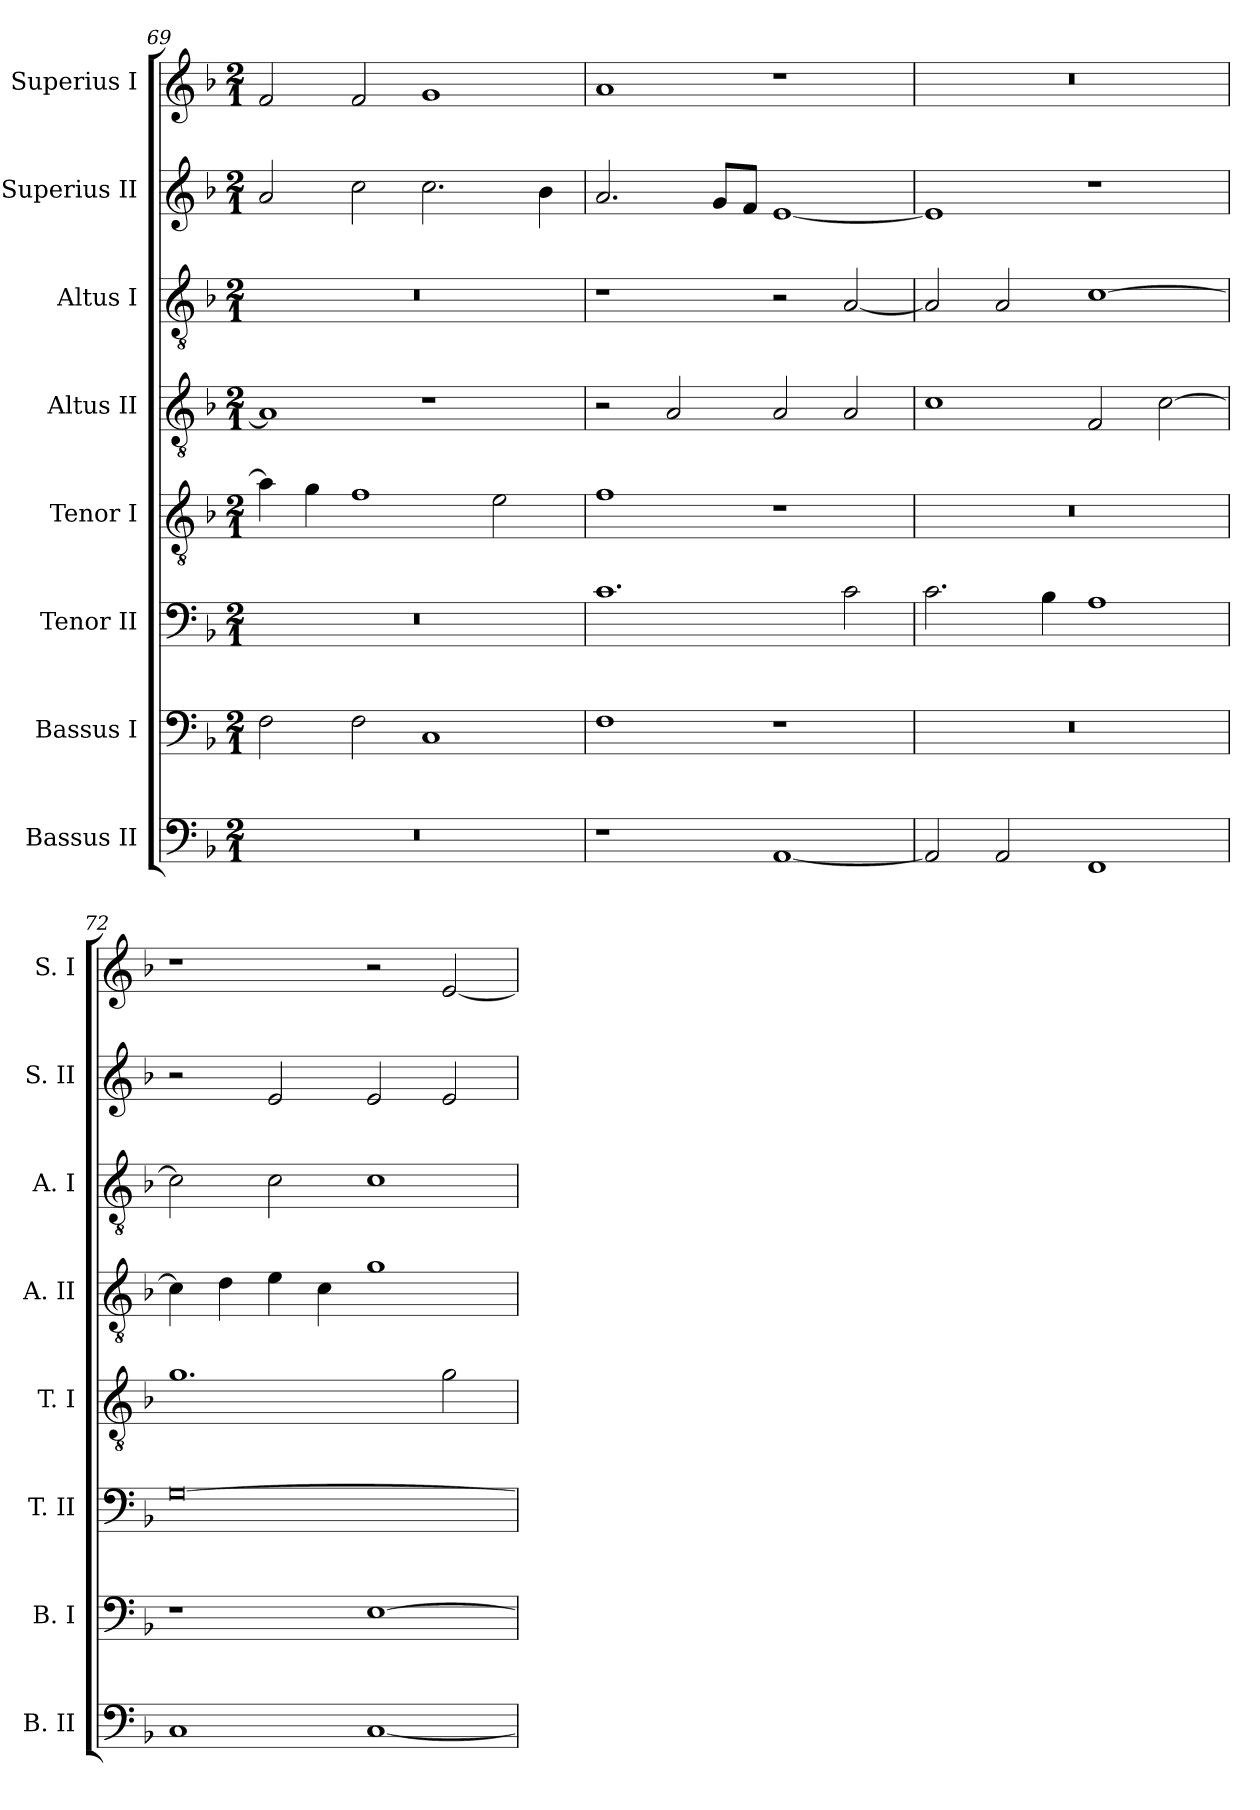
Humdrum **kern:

**kern	**kern	**kern	**kern	**kern	**kern	**kern	**kern
*part8	*part7	*part6	*part5	*part4	*part3	*part2	*part1
*staff8	*staff7	*staff6	*staff5	*staff4	*staff3	*staff2	*staff1
*I"Bassus II	*I"Bassus I	*I"Tenor II	*I"Tenor I	*I"Altus II	*I"Altus I	*I"Superius II	*I"Superius I
*I'B. II	*I'B. I	*I'T. II	*I'T. I	*I'A. II	*I'A. I	*I'S. II	*I'S. I
*clefF4	*clefF4	*clefF4	*clefGv2	*clefGv2	*clefGv2	*clefG2	*clefG2
*k[b-]	*k[b-]	*k[b-]	*k[b-]	*k[b-]	*k[b-]	*k[b-]	*k[b-]
*F:	*F:	*F:	*F:	*F:	*F:	*F:	*F:
*M2/1	*M2/1	*M2/1	*M2/1	*M2/1	*M2/1	*M2/1	*M2/1
=69	=69	=69	=69	=69	=69	=69	=69
0r	2F	0r	4a]	1A]	0r	2a	2f
.	.	.	4g	.	.	.	.
.	2F	.	1f	.	.	2cc	2f
.	1C	.	.	1r	.	2.cc	1g
.	.	.	2e	.	.	.	.
.	.	.	.	.	.	4b-	.
=70	=70	=70	=70	=70	=70	=70	=70
1r	1F	1.c	1f	2r	1r	2.a	1a
.	.	.	.	2A	.	.	.
.	.	.	.	.	.	8gL	.
.	.	.	.	.	.	8fJ	.
[1AA	1r	.	1r	2A	2r	[1e	1r
.	.	2c	.	2A	[2A	.	.
=71	=71	=71	=71	=71	=71	=71	=71
2AA]	0r	2.c	0r	1c	2A]	1e]	0r
2AA	.	.	.	.	2A	.	.
.	.	4B-	.	.	.	.	.
1FF	.	1A	.	2F	[1c	1r	.
.	.	.	.	[2c	.	.	.
=72	=72	=72	=72	=72	=72	=72	=72
1C	1r	[0G	1.g	4c]	2c]	2r	1r
.	.	.	.	4d	.	.	.
.	.	.	.	4e	2c	2e	.
.	.	.	.	4c	.	.	.
[1C	[1E	.	.	1g	1c	2e	2r
.	.	.	2g	.	.	2e	[2e
=	=	=	=	=	=	=	=
*-	*-	*-	*-	*-	*-	*-	*-
